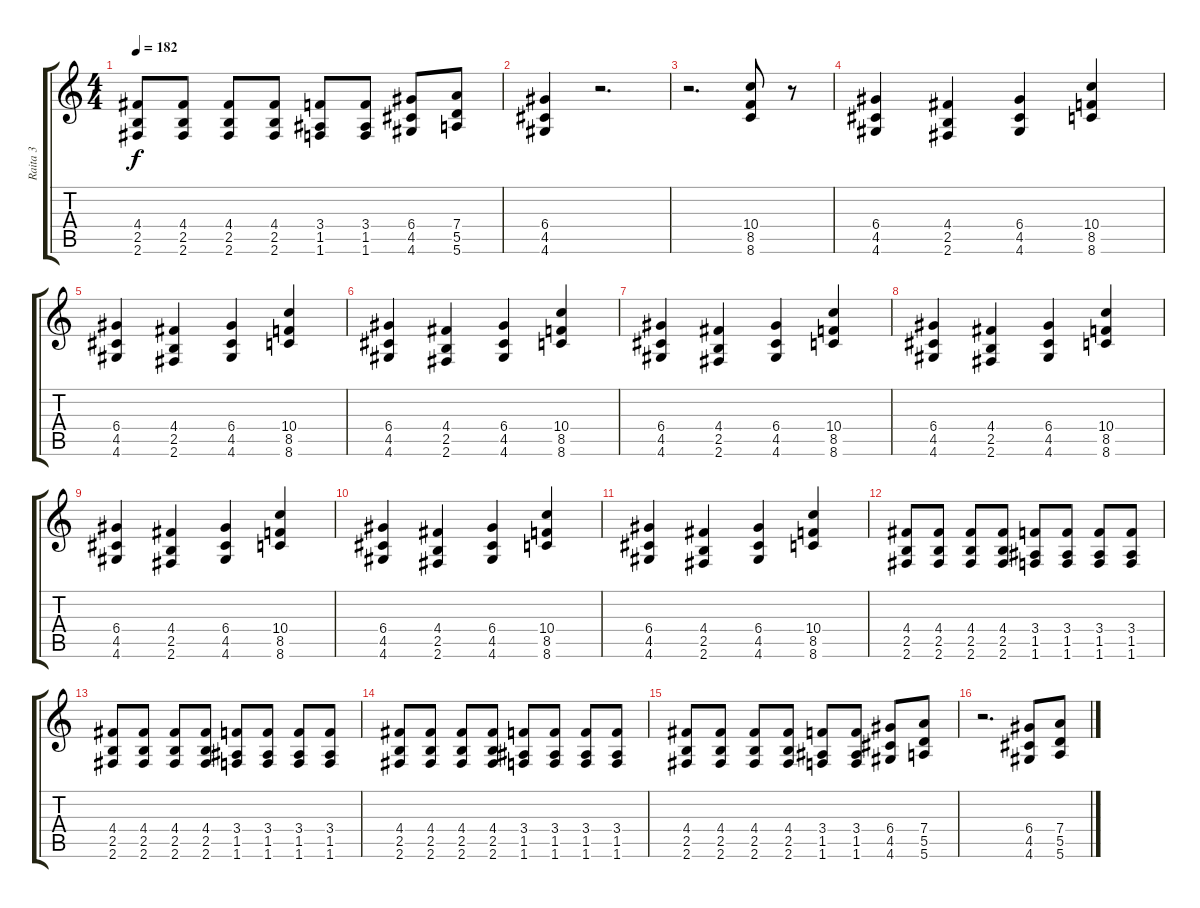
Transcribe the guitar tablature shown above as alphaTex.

\track ("Raita 3" "Raita 3") {instrument overdrivenguitar}
\staff {score tabs}
\tuning (E4 B3 G3 D3 A2 E2) {hide}
\ts (4 4)
\tempo 182
\clef g2
\ks c
(4.4 2.5 2.6).8{dy f} (4.4 2.5 2.6).8 (4.4 2.5 2.6).8 (4.4 2.5 2.6).8 (3.4 1.5 1.6).8 (3.4 1.5 1.6).8 (6.4 4.5 4.6).8 (7.4 5.5 5.6).8 |
(6.4 4.5 4.6).4 r.2{d} |
r.2{d} (10.4 8.5 8.6).8 r.8 |
(6.4 4.5 4.6).4 (4.4 2.5 2.6).4 (6.4 4.5 4.6).4 (10.4 8.5 8.6).4 |
(6.4 4.5 4.6).4 (4.4 2.5 2.6).4 (6.4 4.5 4.6).4 (10.4 8.5 8.6).4 |
(6.4 4.5 4.6).4 (4.4 2.5 2.6).4 (6.4 4.5 4.6).4 (10.4 8.5 8.6).4 |
(6.4 4.5 4.6).4 (4.4 2.5 2.6).4 (6.4 4.5 4.6).4 (10.4 8.5 8.6).4 |
(6.4 4.5 4.6).4 (4.4 2.5 2.6).4 (6.4 4.5 4.6).4 (10.4 8.5 8.6).4 |
(6.4 4.5 4.6).4 (4.4 2.5 2.6).4 (6.4 4.5 4.6).4 (10.4 8.5 8.6).4 |
(6.4 4.5 4.6).4 (4.4 2.5 2.6).4 (6.4 4.5 4.6).4 (10.4 8.5 8.6).4 |
(6.4 4.5 4.6).4 (4.4 2.5 2.6).4 (6.4 4.5 4.6).4 (10.4 8.5 8.6).4 |
(4.4 2.5 2.6).8 (4.4 2.5 2.6).8 (4.4 2.5 2.6).8 (4.4 2.5 2.6).8 (3.4 1.5 1.6).8 (3.4 1.5 1.6).8 (3.4 1.5 1.6).8 (3.4 1.5 1.6).8 |
(4.4 2.5 2.6).8 (4.4 2.5 2.6).8 (4.4 2.5 2.6).8 (4.4 2.5 2.6).8 (3.4 1.5 1.6).8 (3.4 1.5 1.6).8 (3.4 1.5 1.6).8 (3.4 1.5 1.6).8 |
(4.4 2.5 2.6).8 (4.4 2.5 2.6).8 (4.4 2.5 2.6).8 (4.4 2.5 2.6).8 (3.4 1.5 1.6).8 (3.4 1.5 1.6).8 (3.4 1.5 1.6).8 (3.4 1.5 1.6).8 |
(4.4 2.5 2.6).8 (4.4 2.5 2.6).8 (4.4 2.5 2.6).8 (4.4 2.5 2.6).8 (3.4 1.5 1.6).8 (3.4 1.5 1.6).8 (6.4 4.5 4.6).8 (7.4 5.5 5.6).8 |
r.2{d} (6.4 4.5 4.6).8 (7.4 5.5 5.6).8
